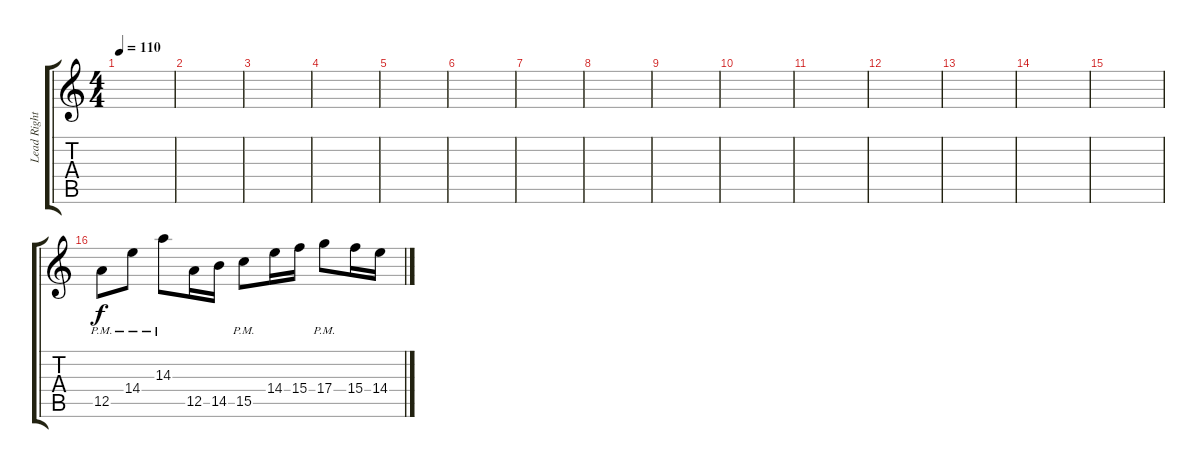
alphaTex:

\track ("Lead Right" "Lead Right") {instrument overdrivenguitar}
\staff {score tabs}
\tuning (F4 C4 G3 D3 A2 E2) {hide}
\ts (4 4)
\tempo 110
\clef g2
\ks c
|
|
|
|
|
|
|
|
|
|
|
|
|
|
|
12.5{pm}.8 14.4{pm}.8 14.3{pm}.8 12.5.16 14.5.16 15.5{pm}.8 14.4.16 15.4.16 17.4{pm}.8 15.4.16 14.4.16
